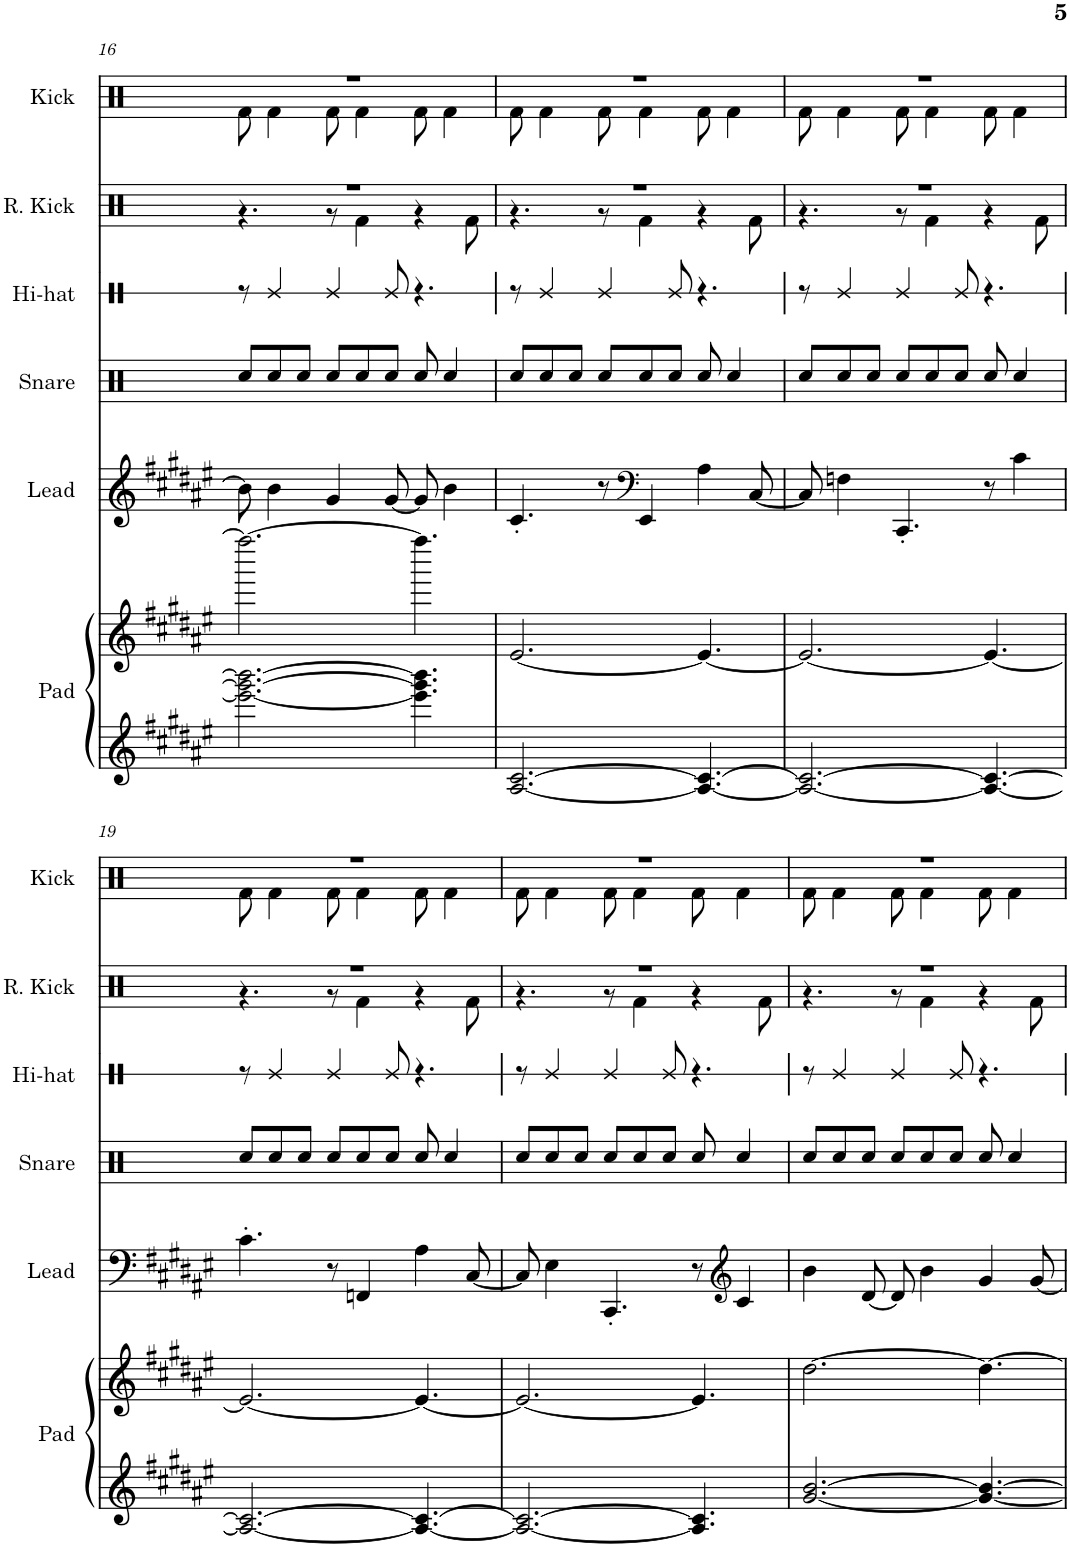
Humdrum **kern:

**kern	**kern	**kern	**kern	**kern	**kern	**kern
*part6	*part6	*part5	*part4	*part3	*part2	*part1
*staff7	*staff6	*staff5	*staff4	*staff3	*staff2	*staff1
*I"Pad	*	*I"Lead	*I"Snare	*I"Hi-hat	*I"Reverb Kick	*I"Kick
*I'Pad	*	*I'Lead	*I'Snare	*I'Hi-hat	*I'R. Kick	*I'Kick
!!LO:PB:g=z
*clefG2	*clefG2	*clefG2	*clefX	*clefX	*clefX	*clefX
*k[f#c#g#d#a#e#]	*k[f#c#g#d#a#e#]	*k[f#c#g#d#a#e#]	*k[f#c#g#d#a#e#]	*k[f#c#g#d#a#e#]	*k[f#c#g#d#a#e#]	*k[f#c#g#d#a#e#]
*M9/8	*M9/8	*M9/8	*M9/8	*M9/8	*M9/8	*M9/8
=16	=16	=16	=16	=16	=16	=16
*	*	*	*	*	*^	*^
2.eee#\_ 2.ggg#\_ 2.bbb\_	2.ffff#\_	8b\]	8Rcc/L	8r	8%9r	4.r	8%9r	8Rf\
.	.	4b\	8Rcc/	4Re/	.	.	.	4Rf\
.	.	.	8Rcc/J	.	.	.	.	.
.	.	4g#/	8Rcc/L	4Re/	.	8r	.	8Rf\
.	.	.	8Rcc/	.	.	4Rf\	.	4Rf\
.	.	[8g#/	8Rcc/J	8Re/	.	.	.	.
4.eee#\] 4.ggg#\] 4.bbb\]	4.ffff#\]	8g#/]	8Rcc/	4.r	.	4r	.	8Rf\
.	.	4b\	4Rcc/	.	.	.	.	4Rf\
.	.	.	.	.	.	8Rf\	.	.
=17	=17	=17	=17	=17	=17	=17	=17	=17
[2.A#/ [2.c#/	[2.e#/	4.c#'/	8Rcc/L	8r	8%9r	4.r	8%9r	8Rf\
.	.	.	8Rcc/	4Re/	.	.	.	4Rf\
.	.	.	8Rcc/J	.	.	.	.	.
.	.	8r	8Rcc/L	4Re/	.	8r	.	8Rf\
*	*	*clefF4	*	*	*	*	*	*
.	.	4EE#/	8Rcc/	.	.	4Rf\	.	4Rf\
.	.	.	8Rcc/J	8Re/	.	.	.	.
4.A#/_ 4.c#/_	4.e#/_	4A#\	8Rcc/	4.r	.	4r	.	8Rf\
.	.	.	4Rcc/	.	.	.	.	4Rf\
.	.	[8C#/	.	.	.	8Rf\	.	.
=18	=18	=18	=18	=18	=18	=18	=18	=18
2.A#/_ 2.c#/_	2.e#/_	8C#/]	8Rcc/L	8r	8%9r	4.r	8%9r	8Rf\
.	.	4Fn\	8Rcc/	4Re/	.	.	.	4Rf\
.	.	.	8Rcc/J	.	.	.	.	.
.	.	4.CC#'/	8Rcc/L	4Re/	.	8r	.	8Rf\
.	.	.	8Rcc/	.	.	4Rf\	.	4Rf\
.	.	.	8Rcc/J	8Re/	.	.	.	.
4.A#/_ 4.c#/_	4.e#/_	8r	8Rcc/	4.r	.	4r	.	8Rf\
.	.	4c#\	4Rcc/	.	.	.	.	4Rf\
.	.	.	.	.	.	8Rf\	.	.
!!LO:LB:g=z	!!
=19	=19	=19	=19	=19	=19	=19	=19	=19
2.A#/_ 2.c#/_	2.e#/_	4.c#'\	8Rcc/L	8r	8%9r	4.r	8%9r	8Rf\
.	.	.	8Rcc/	4Re/	.	.	.	4Rf\
.	.	.	8Rcc/J	.	.	.	.	.
.	.	8r	8Rcc/L	4Re/	.	8r	.	8Rf\
.	.	4FFn/	8Rcc/	.	.	4Rf\	.	4Rf\
.	.	.	8Rcc/J	8Re/	.	.	.	.
4.A#/_ 4.c#/_	4.e#/_	4A#\	8Rcc/	4.r	.	4r	.	8Rf\
.	.	.	4Rcc/	.	.	.	.	4Rf\
.	.	[8C#/	.	.	.	8Rf\	.	.
=20	=20	=20	=20	=20	=20	=20	=20	=20
2.A#/_ 2.c#/_	2.e#/_	8C#/]	8Rcc/L	8r	8%9r	4.r	8%9r	8Rf\
.	.	4E#\	8Rcc/	4Re/	.	.	.	4Rf\
.	.	.	8Rcc/J	.	.	.	.	.
.	.	4.CC#'/	8Rcc/L	4Re/	.	8r	.	8Rf\
.	.	.	8Rcc/	.	.	4Rf\	.	4Rf\
.	.	.	8Rcc/J	8Re/	.	.	.	.
4.A#/] 4.c#/]	4.e#/]	8r	8Rcc/	4.r	.	4r	.	8Rf\
*	*	*clefG2	*	*	*	*	*	*
.	.	4c#/	4Rcc/	.	.	.	.	4Rf\
.	.	.	.	.	.	8Rf\	.	.
=21	=21	=21	=21	=21	=21	=21	=21	=21
[2.g#/ [2.b/	[2.dd#\	4b\	8Rcc/L	8r	8%9r	4.r	8%9r	8Rf\
.	.	.	8Rcc/	4Re/	.	.	.	4Rf\
.	.	[8d#/	8Rcc/J	.	.	.	.	.
.	.	8d#/]	8Rcc/L	4Re/	.	8r	.	8Rf\
.	.	4b\	8Rcc/	.	.	4Rf\	.	4Rf\
.	.	.	8Rcc/J	8Re/	.	.	.	.
4.g#/_ 4.b/_	4.dd#\_	4g#/	8Rcc/	4.r	.	4r	.	8Rf\
.	.	.	4Rcc/	.	.	.	.	4Rf\
.	.	[8g#/	.	.	.	8Rf\	.	.
*	*	*	*	*	*v	*v	*	*
*	*	*	*	*	*	*v	*v
=	=	=	=	=	=	=
*-	*-	*-	*-	*-	*-	*-
